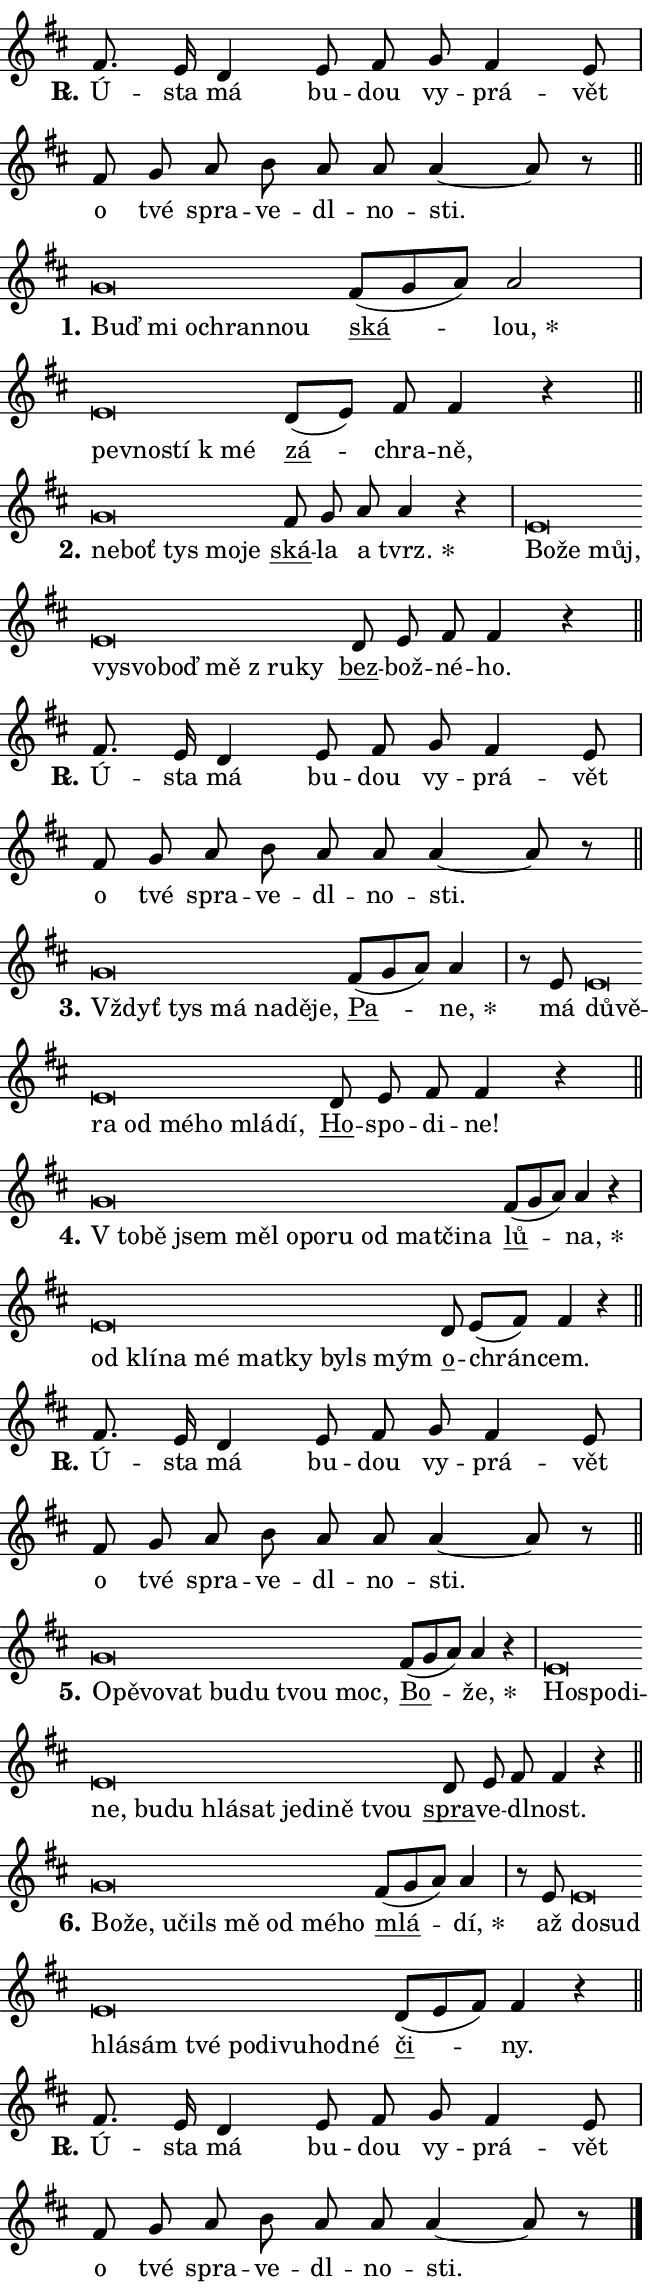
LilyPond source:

\version "2.24.0"
\header { tagline = "" }
\paper {
  indent = 0\cm
  top-margin = 0\cm
  right-margin = 0.13\cm % to fit lyric hyphens
  bottom-margin = 0\cm
  left-margin = 0\cm
  paper-width = 11\cm
  page-breaking = #ly:one-page-breaking
  system-system-spacing.basic-distance = #11
  score-system-spacing.basic-distance = #11
  ragged-last = ##f
}


%% Author: Thomas Morley
%% https://lists.gnu.org/archive/html/lilypond-user/2020-05/msg00002.html
#(define (line-position grob)
"Returns position of @var[grob} in current system:
   @code{'start}, if at first time-step
   @code{'end}, if at last time-step
   @code{'middle} otherwise
"
  (let* ((col (ly:item-get-column grob))
         (ln (ly:grob-object col 'left-neighbor))
         (rn (ly:grob-object col 'right-neighbor))
         (col-to-check-left (if (ly:grob? ln) ln col))
         (col-to-check-right (if (ly:grob? rn) rn col))
         (break-dir-left
           (and
             (ly:grob-property col-to-check-left 'non-musical #f)
             (ly:item-break-dir col-to-check-left)))
         (break-dir-right
           (and
             (ly:grob-property col-to-check-right 'non-musical #f)
             (ly:item-break-dir col-to-check-right))))
        (cond ((eqv? 1 break-dir-left) 'start)
              ((eqv? -1 break-dir-right) 'end)
              (else 'middle))))

#(define (tranparent-at-line-position vctor)
  (lambda (grob)
  "Relying on @code{line-position} select the relevant enry from @var{vctor}.
Used to determine transparency,"
    (case (line-position grob)
      ((end) (not (vector-ref vctor 0)))
      ((middle) (not (vector-ref vctor 1)))
      ((start) (not (vector-ref vctor 2))))))

noteHeadBreakVisibility =
#(define-music-function (break-visibility)(vector?)
"Makes @code{NoteHead}s transparent relying on @var{break-visibility}"
#{
  \override NoteHead.transparent =
    #(tranparent-at-line-position break-visibility)
#})

#(define delete-ledgers-for-transparent-note-heads
  (lambda (grob)
    "Reads whether a @code{NoteHead} is transparent.
If so this @code{NoteHead} is removed from @code{'note-heads} from
@var{grob}, which is supposed to be @code{LedgerLineSpanner}.
As a result ledgers are not printed for this @code{NoteHead}"
    (let* ((nhds-array (ly:grob-object grob 'note-heads))
           (nhds-list
             (if (ly:grob-array? nhds-array)
                 (ly:grob-array->list nhds-array)
                 '()))
           ;; Relies on the transparent-property being done before
           ;; Staff.LedgerLineSpanner.after-line-breaking is executed.
           ;; This is fragile ...
           (to-keep
             (remove
               (lambda (nhd)
                 (ly:grob-property nhd 'transparent #f))
               nhds-list)))
      ;; TODO find a better method to iterate over grob-arrays, similiar
      ;; to filter/remove etc for lists
      ;; For now rebuilt from scratch
      (set! (ly:grob-object grob 'note-heads)  '())
      (for-each
        (lambda (nhd)
          (ly:pointer-group-interface::add-grob grob 'note-heads nhd))
        to-keep))))

squashNotes = {
  \override NoteHead.X-extent = #'(-0.2 . 0.2)
  \override NoteHead.Y-extent = #'(-0.75 . 0)
  \override NoteHead.stencil =
    #(lambda (grob)
       (let ((pos (ly:grob-property grob 'staff-position)))
         (begin
           (if (< pos -7) (display "ERROR: Lower brevis then expected\n") (display ""))
           (if (<= pos -6) ly:text-interface::print ly:note-head::print))))
}
unSquashNotes = {
  \revert NoteHead.X-extent
  \revert NoteHead.Y-extent
  \revert NoteHead.stencil
}

hideNotes = \noteHeadBreakVisibility #begin-of-line-visible
unHideNotes = \noteHeadBreakVisibility #all-visible

% work-around for resetting accidentals
% https://lilypond.org/doc/v2.23/Documentation/notation/displaying-rhythms#unmetered-music
cadenzaMeasure = {
  \cadenzaOff
  \partial 1024 s1024
  \cadenzaOn
}

#(define-markup-command (accent layout props text) (markup?)
  "Underline accented syllable"
  (interpret-markup layout props
    #{\markup \override #'(offset . 4.3) \underline { #text }#}))

responsum = \markup \concat {
  "R" \hspace #-1.05 \path #0.1 #'((moveto 0 0.07) (lineto 0.9 0.8)) \hspace #0.05 "."
}

spaceSize = #0.6828661417322834 % exact space size for TeX Gyre Schola

\layout {
  \context {
    \Staff
    \remove "Time_signature_engraver"
    \override LedgerLineSpanner.after-line-breaking = #delete-ledgers-for-transparent-note-heads
  }
  \context {
    \Lyrics {
      \override LyricSpace.minimum-distance = \spaceSize
      \override LyricText.font-name = #"TeX Gyre Schola"
      \override LyricText.font-size = 1
      \override StanzaNumber.font-name = #"TeX Gyre Schola Bold"
      \override StanzaNumber.font-size = 1
    }
  }
  \context {
    \Score 
    \override NoteHead.text =
      #(lambda (grob) 
        (let ((pos (ly:grob-property grob 'staff-position)))
          #{\markup {
            \combine
              \halign #-0.55 \raise #(if (= pos -6) 0 0.5) \override #'(thickness . 2) \draw-line #'(3.2 . 0)
              \musicglyph "noteheads.sM1"
          }#}))
  }
}

% magnetic-lyrics.ily
%
%   written by
%     Jean Abou Samra <jean@abou-samra.fr>
%     Werner Lemberg <wl@gnu.org>
%
%   adapted by
%     Jiri Hon <jiri.hon@gmail.com>
%
% Version 2022-Apr-15

% https://www.mail-archive.com/lilypond-user@gnu.org/msg149350.html

#(define (Left_hyphen_pointer_engraver context)
   "Collect syllable-hyphen-syllable occurrences in lyrics and store
them in properties.  This engraver only looks to the left.  For
example, if the lyrics input is @code{foo -- bar}, it does the
following.

@itemize @bullet
@item
Set the @code{text} property of the @code{LyricHyphen} grob between
@q{foo} and @q{bar} to @code{foo}.

@item
Set the @code{left-hyphen} property of the @code{LyricText} grob with
text @q{foo} to the @code{LyricHyphen} grob between @q{foo} and
@q{bar}.
@end itemize

Use this auxiliary engraver in combination with the
@code{lyric-@/text::@/apply-@/magnetic-@/offset!} hook."
   (let ((hyphen #f)
         (text #f))
     (make-engraver
      (acknowledgers
       ((lyric-syllable-interface engraver grob source-engraver)
        (set! text grob)))
      (end-acknowledgers
       ((lyric-hyphen-interface engraver grob source-engraver)
        ;(when (not (grob::has-interface grob 'lyric-space-interface))
          (set! hyphen grob)));)
      ((stop-translation-timestep engraver)
       (when (and text hyphen)
         (ly:grob-set-object! text 'left-hyphen hyphen))
       (set! text #f)
       (set! hyphen #f)))))

#(define (lyric-text::apply-magnetic-offset! grob)
   "If the space between two syllables is less than the value in
property @code{LyricText@/.details@/.squash-threshold}, move the right
syllable to the left so that it gets concatenated with the left
syllable.

Use this function as a hook for
@code{LyricText@/.after-@/line-@/breaking} if the
@code{Left_@/hyphen_@/pointer_@/engraver} is active."
   (let ((hyphen (ly:grob-object grob 'left-hyphen #f)))
     (when hyphen
       (let ((left-text (ly:spanner-bound hyphen LEFT)))
         (when (grob::has-interface left-text 'lyric-syllable-interface)
           (let* ((common (ly:grob-common-refpoint grob left-text X))
                  (this-x-ext (ly:grob-extent grob common X))
                  (left-x-ext
                   (begin
                     ;; Trigger magnetism for left-text.
                     (ly:grob-property left-text 'after-line-breaking)
                     (ly:grob-extent left-text common X)))
                  ;; `delta` is the gap width between two syllables.
                  (delta (- (interval-start this-x-ext)
                            (interval-end left-x-ext)))
                  (details (ly:grob-property grob 'details))
                  (threshold (assoc-get 'squash-threshold details 0.2)))
             (when (< delta threshold)
               (let* (;; We have to manipulate the input text so that
                      ;; ligatures crossing syllable boundaries are not
                      ;; disabled.  For languages based on the Latin
                      ;; script this is essentially a beautification.
                      ;; However, for non-Western scripts it can be a
                      ;; necessity.
                      (lt (ly:grob-property left-text 'text))
                      (rt (ly:grob-property grob 'text))
                      (is-space (grob::has-interface hyphen 'lyric-space-interface))
                      (space (if is-space " " ""))
                      (extra-delta (if is-space spaceSize 0))
                      ;; Append new syllable.
                      (ltrt-space (if (and (string? lt) (string? rt))
                                (string-append lt space rt)
                                (make-concat-markup (list lt space rt))))
                      ;; Right-align `ltrt` to the right side.
                      (ltrt-space-markup (grob-interpret-markup
                               grob
                               (make-translate-markup
                                (cons (interval-length this-x-ext) 0)
                                (make-right-align-markup ltrt-space)))))
                 (begin
                   ;; Don't print `left-text`.
                   (ly:grob-set-property! left-text 'stencil #f)
                   ;; Set text and stencil (which holds all collected
                   ;; syllables so far) and shift it to the left.
                   (ly:grob-set-property! grob 'text ltrt-space)
                   (ly:grob-set-property! grob 'stencil ltrt-space-markup)
                   (ly:grob-translate-axis! grob (- (- delta extra-delta)) X))))))))))


#(define (lyric-hyphen::displace-bounds-first grob)
   ;; Make very sure this callback isn't triggered too early.
   (let ((left (ly:spanner-bound grob LEFT))
         (right (ly:spanner-bound grob RIGHT)))
     (ly:grob-property left 'after-line-breaking)
     (ly:grob-property right 'after-line-breaking)
     (ly:lyric-hyphen::print grob)))

squashThreshold = #0.4

\layout {
  \context {
    \Lyrics
    \consists #Left_hyphen_pointer_engraver
    \override LyricText.after-line-breaking =
      #lyric-text::apply-magnetic-offset!
    \override LyricHyphen.stencil = #lyric-hyphen::displace-bounds-first
    \override LyricText.details.squash-threshold = \squashThreshold
    \override LyricHyphen.minimum-distance = 0
    \override LyricHyphen.minimum-length = \squashThreshold
  }
}

squashText = \override LyricText.details.squash-threshold = 9999
unSquashText = \override LyricText.details.squash-threshold = \squashThreshold

leftText = \override LyricText.self-alignment-X = #LEFT
unLeftText = \revert LyricText.self-alignment-X

starOffset = #(lambda (grob) 
                (let ((x_offset (ly:self-alignment-interface::aligned-on-x-parent grob)))
                  (if (= x_offset 0) 0 (+ x_offset 1.2))))

star = #(define-music-function (syllable)(string?)
"Append star separator at the end of a syllable"
#{
  \once \override LyricText.X-offset = #starOffset
  \lyricmode { \markup {
    #syllable
    \override #'((font-name . "TeX Gyre Schola Bold")) \hspace #0.2 \lower #0.65 \larger "*"
  } }
#})

starAccent = #(define-music-function (syllable)(string?)
"Append star separator at the end of a syllable and make accent"
#{
  \once \override LyricText.X-offset = #starOffset
  \lyricmode { \markup {
    \accent #syllable
    \override #'((font-name . "TeX Gyre Schola Bold")) \hspace #0.2 \lower #0.65 \larger "*"
  } }
#})

breath = #(define-music-function (syllable)(string?)
"Append breathing indicator at the end of a syllable"
#{
  \lyricmode { \markup { #syllable "+" } }
#})

optionalBreath = #(define-music-function (syllable)(string?)
"Append optional breathing indicator at the end of a syllable"
#{
  \lyricmode { \markup { #syllable "(+)" } }
#})


\score {
    <<
        \new Voice = "melody" { \cadenzaOn \key d \major \relative { fis'8. e16 d4 \bar "" e8 fis \bar "" g fis4 e8 \cadenzaMeasure \bar "|" fis g \bar "" a b \bar "" a a a4~ a8 r \cadenzaMeasure \bar "||" \break } }
        \new Lyrics \lyricsto "melody" { \lyricmode { \set stanza = \responsum
Ú -- sta má bu -- dou vy -- prá -- vět o tvé spra -- ve -- dl -- no -- sti. } }
    >>
    \layout {}
}

\score {
    <<
        \new Voice = "melody" { \cadenzaOn \key d \major \relative { \squashNotes g'\breve*1/16 \hideNotes \breve*1/16 \bar "" \breve*1/16 \bar "" \breve*1/16 \breve*1/16 \bar "" \unHideNotes \unSquashNotes \bar "" fis8[( g a)] a2 \cadenzaMeasure \bar "|" \squashNotes e\breve*1/16 \hideNotes \breve*1/16 \bar "" \breve*1/16 \breve*1/16 \bar "" \unHideNotes \unSquashNotes \bar "" d8[( e)] fis fis4 r \cadenzaMeasure \bar "||" \break } }
        \new Lyrics \lyricsto "melody" { \lyricmode { \set stanza = "1."
\leftText Buď \squashText mi o -- chran -- nou \unLeftText \unSquashText \markup \accent ská -- \star lou, \leftText pev -- \squashText no -- stí "k mé" \unLeftText \unSquashText \markup \accent zá -- chra -- ně, } }
    >>
    \layout {}
}

\score {
    <<
        \new Voice = "melody" { \cadenzaOn \key d \major \relative { \squashNotes g'\breve*1/16 \hideNotes \breve*1/16 \bar "" \breve*1/16 \bar "" \breve*1/16 \breve*1/16 \bar "" \unHideNotes \unSquashNotes \bar "" fis8 g a a4 r \cadenzaMeasure \bar "|" \squashNotes e\breve*1/16 \hideNotes \breve*1/16 \bar "" \breve*1/16 \bar "" \breve*1/16 \bar "" \breve*1/16 \bar "" \breve*1/16 \bar "" \breve*1/16 \bar "" \breve*1/16 \breve*1/16 \bar "" \unHideNotes \unSquashNotes \bar "" d8 e fis fis4 r \cadenzaMeasure \bar "||" \break } }
        \new Lyrics \lyricsto "melody" { \lyricmode { \set stanza = "2."
\leftText ne -- \squashText boť tys mo -- je \unLeftText \unSquashText \markup \accent ská -- la a \star tvrz. \leftText Bo -- \squashText že můj, vy -- svo -- boď mě "z ru" -- ky \unLeftText \unSquashText \markup \accent bez -- bož -- né -- ho. } }
    >>
    \layout {}
}

\score {
    <<
        \new Voice = "melody" { \cadenzaOn \key d \major \relative { fis'8. e16 d4 \bar "" e8 fis \bar "" g fis4 e8 \cadenzaMeasure \bar "|" fis g \bar "" a b \bar "" a a a4~ a8 r \cadenzaMeasure \bar "||" \break } }
        \new Lyrics \lyricsto "melody" { \lyricmode { \set stanza = \responsum
Ú -- sta má bu -- dou vy -- prá -- vět o tvé spra -- ve -- dl -- no -- sti. } }
    >>
    \layout {}
}

\score {
    <<
        \new Voice = "melody" { \cadenzaOn \key d \major \relative { \squashNotes g'\breve*1/16 \hideNotes \breve*1/16 \bar "" \breve*1/16 \bar "" \breve*1/16 \bar "" \breve*1/16 \breve*1/16 \bar "" \unHideNotes \unSquashNotes \bar "" fis8[( g a)] a4 \cadenzaMeasure \bar "|" r8 e \squashNotes e\breve*1/16 \hideNotes \breve*1/16 \bar "" \breve*1/16 \bar "" \breve*1/16 \bar "" \breve*1/16 \bar "" \breve*1/16 \bar "" \breve*1/16 \breve*1/16 \bar "" \unHideNotes \unSquashNotes \bar "" d8 e fis fis4 r \cadenzaMeasure \bar "||" \break } }
        \new Lyrics \lyricsto "melody" { \lyricmode { \set stanza = "3."
\leftText Vždyť \squashText tys má na -- dě -- je, \unLeftText \unSquashText \markup \accent Pa -- \star ne, má \leftText dů -- \squashText vě -- ra od mé -- ho mlá -- dí, \unLeftText \unSquashText \markup \accent Ho -- spo -- di -- ne! } }
    >>
    \layout {}
}

\score {
    <<
        \new Voice = "melody" { \cadenzaOn \key d \major \relative { \squashNotes g'\breve*1/16 \hideNotes \breve*1/16 \bar "" \breve*1/16 \bar "" \breve*1/16 \bar "" \breve*1/16 \bar "" \breve*1/16 \bar "" \breve*1/16 \bar "" \breve*1/16 \bar "" \breve*1/16 \bar "" \breve*1/16 \breve*1/16 \bar "" \unHideNotes \unSquashNotes \bar "" fis8[( g a)] a4 r \cadenzaMeasure \bar "|" \squashNotes e\breve*1/16 \hideNotes \breve*1/16 \bar "" \breve*1/16 \bar "" \breve*1/16 \bar "" \breve*1/16 \bar "" \breve*1/16 \bar "" \breve*1/16 \breve*1/16 \bar "" \unHideNotes \unSquashNotes \bar "" d8 e[( fis)] fis4 r \cadenzaMeasure \bar "||" \break } }
        \new Lyrics \lyricsto "melody" { \lyricmode { \set stanza = "4."
\leftText "V to" -- \squashText bě jsem měl o -- po -- ru od mat -- či -- na \unLeftText \unSquashText \markup \accent lů -- \star na, \leftText od \squashText klí -- na mé mat -- ky byls mým \unLeftText \unSquashText \markup \accent o -- chrán -- cem. } }
    >>
    \layout {}
}

\score {
    <<
        \new Voice = "melody" { \cadenzaOn \key d \major \relative { fis'8. e16 d4 \bar "" e8 fis \bar "" g fis4 e8 \cadenzaMeasure \bar "|" fis g \bar "" a b \bar "" a a a4~ a8 r \cadenzaMeasure \bar "||" \break } }
        \new Lyrics \lyricsto "melody" { \lyricmode { \set stanza = \responsum
Ú -- sta má bu -- dou vy -- prá -- vět o tvé spra -- ve -- dl -- no -- sti. } }
    >>
    \layout {}
}

\score {
    <<
        \new Voice = "melody" { \cadenzaOn \key d \major \relative { \squashNotes g'\breve*1/16 \hideNotes \breve*1/16 \bar "" \breve*1/16 \bar "" \breve*1/16 \bar "" \breve*1/16 \bar "" \breve*1/16 \bar "" \breve*1/16 \breve*1/16 \bar "" \unHideNotes \unSquashNotes \bar "" fis8[( g a)] a4 r \cadenzaMeasure \bar "|" \squashNotes e\breve*1/16 \hideNotes \breve*1/16 \bar "" \breve*1/16 \bar "" \breve*1/16 \bar "" \breve*1/16 \bar "" \breve*1/16 \bar "" \breve*1/16 \bar "" \breve*1/16 \bar "" \breve*1/16 \bar "" \breve*1/16 \bar "" \breve*1/16 \breve*1/16 \bar "" \unHideNotes \unSquashNotes \bar "" d8 e fis fis4 r \cadenzaMeasure \bar "||" \break } }
        \new Lyrics \lyricsto "melody" { \lyricmode { \set stanza = "5."
\leftText O -- \squashText pě -- vo -- vat bu -- du tvou moc, \unLeftText \unSquashText \markup \accent Bo -- \star že, \leftText Ho -- \squashText spo -- di -- ne, bu -- du hlá -- sat je -- di -- ně tvou \unLeftText \unSquashText \markup \accent spra -- ve -- dl -- nost. } }
    >>
    \layout {}
}

\score {
    <<
        \new Voice = "melody" { \cadenzaOn \key d \major \relative { \squashNotes g'\breve*1/16 \hideNotes \breve*1/16 \bar "" \breve*1/16 \bar "" \breve*1/16 \bar "" \breve*1/16 \bar "" \breve*1/16 \bar "" \breve*1/16 \breve*1/16 \bar "" \unHideNotes \unSquashNotes \bar "" fis8[( g a)] a4 \cadenzaMeasure \bar "|" r8 e \squashNotes e\breve*1/16 \hideNotes \breve*1/16 \bar "" \breve*1/16 \bar "" \breve*1/16 \bar "" \breve*1/16 \bar "" \breve*1/16 \bar "" \breve*1/16 \bar "" \breve*1/16 \bar "" \breve*1/16 \breve*1/16 \bar "" \unHideNotes \unSquashNotes \bar "" d8[( e fis)] fis4 r \cadenzaMeasure \bar "||" \break } }
        \new Lyrics \lyricsto "melody" { \lyricmode { \set stanza = "6."
\leftText Bo -- \squashText že, u -- čils mě od mé -- ho \unLeftText \unSquashText \markup \accent mlá -- \star dí, až \leftText do -- \squashText sud hlá -- sám tvé po -- di -- vu -- hod -- né \unLeftText \unSquashText \markup \accent či -- ny. } }
    >>
    \layout {}
}

\score {
    <<
        \new Voice = "melody" { \cadenzaOn \key d \major \relative { fis'8. e16 d4 \bar "" e8 fis \bar "" g fis4 e8 \cadenzaMeasure \bar "|" fis g \bar "" a b \bar "" a a a4~ a8 r \cadenzaMeasure \bar "||" \break } \bar "|." }
        \new Lyrics \lyricsto "melody" { \lyricmode { \set stanza = \responsum
Ú -- sta má bu -- dou vy -- prá -- vět o tvé spra -- ve -- dl -- no -- sti. } }
    >>
    \layout {}
}
